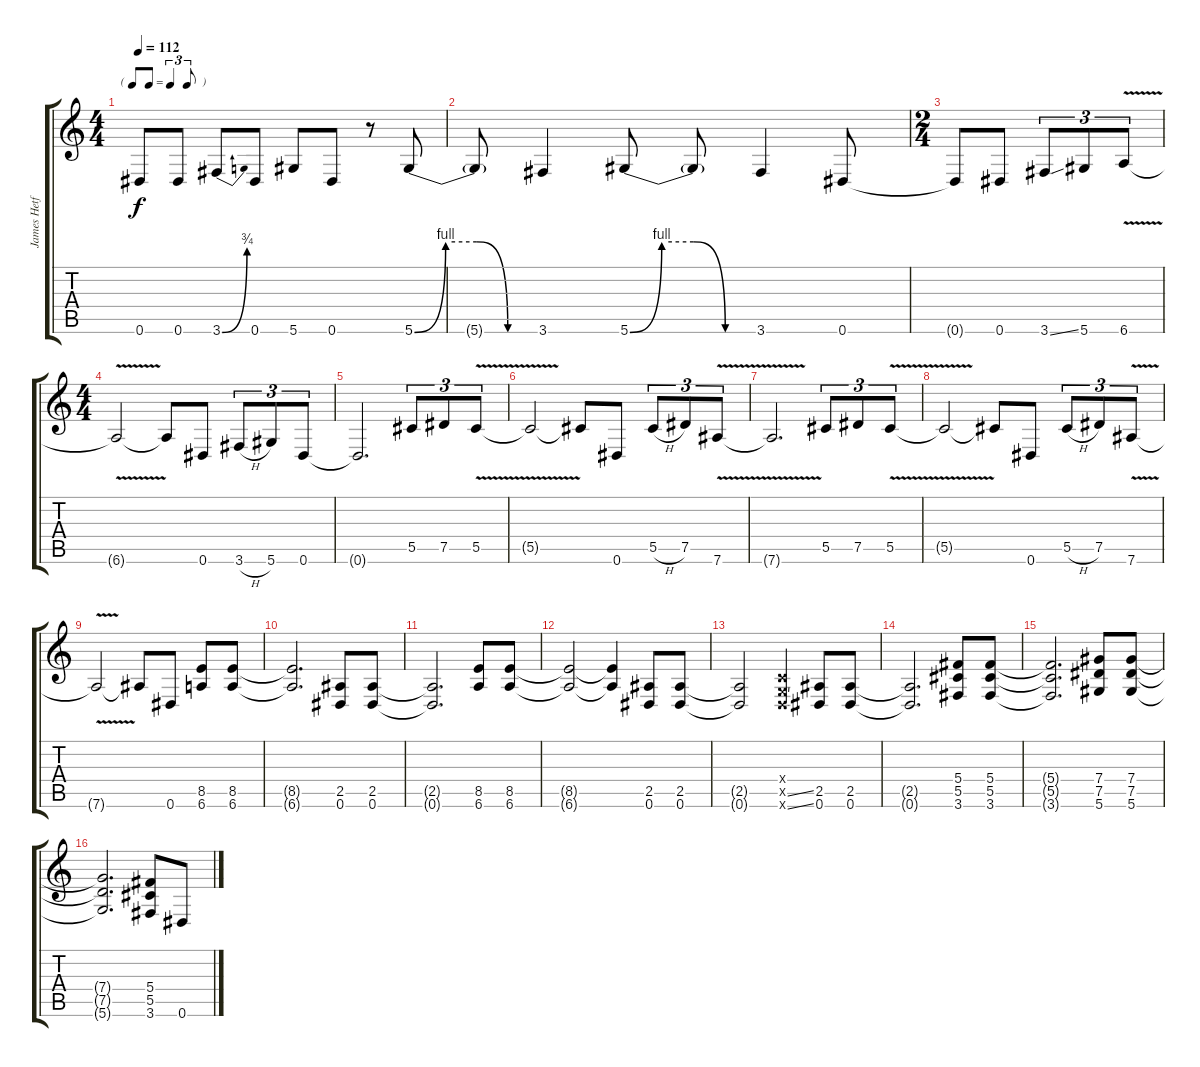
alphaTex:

\track ("James Hetfield (Gtr 1)" "James Hetf") {instrument distortionguitar}
\staff {score tabs}
\tuning (Eb4 Bb3 Gb3 Db3 Ab2 Eb2) {hide}
\ts (4 4)
\tf triplet8th
\tempo 112
\clef g2
\ks c
0.6{t}.8{dy f} 0.6.8 3.6{be (bend 0 0 60 3)}.8 0.6.8 5.6.8 0.6.8 r.8 5.6{be (custom 0 0 15 4 30 4 45 0 60 0)}.8 |
5.6{t}.8 3.6.4 5.6{be (custom 0 0 15 4 30 4 45 0 60 0)}.8 5.6{t}.8 3.6.4 0.6.8 |
\ts (2 4)
0.6{t}.8 0.6.8 3.6{ss}.8{tu (3 2)} 5.6.8{tu (3 2)} 6.6{v}.8{tu (3 2)} |
\ts (4 4)
6.6{t}.2 6.6{t}.8 0.6.8 3.6{h}.8{tu (3 2)} 5.6.8{tu (3 2)} 0.6.8{tu (3 2)} |
0.6{t}.2{d} 5.5.8{tu (3 2)} 7.5.8{tu (3 2)} 5.5{v}.8{tu (3 2)} |
5.5{t}.2 5.5{t}.8 0.6.8 5.5{h}.8{tu (3 2)} 7.5.8{tu (3 2)} 7.6{v}.8{tu (3 2)} |
7.6{t}.2{d} 5.5.8{tu (3 2)} 7.5.8{tu (3 2)} 5.5{v}.8{tu (3 2)} |
5.5{t}.2 5.5{t}.8 0.6.8 5.5{h}.8{tu (3 2)} 7.5.8{tu (3 2)} 7.6{v}.8{tu (3 2)} |
7.6{t}.2 7.6{t}.8 0.6.8 (8.5 6.6).8 (8.5 6.6).8 |
(8.5{t} 6.6{t}).2{d} (2.5 0.6).8 (2.5 0.6).8 |
(2.5{t} 0.6{t}).2{d} (8.5 6.6).8 (8.5 6.6).8 |
(8.5{t} 6.6{t}).2 (8.5{t} 6.6{t}).4 (2.5 0.6).8 (2.5 0.6).8 |
(2.5{t} 0.6{t}).2 (-1.4{x} -1.5{ss x} -1.6{ss x}).4 (2.5 0.6).8 (2.5 0.6).8 |
(2.5{t} 0.6{t}).2{d} (5.4 5.5 3.6).8 (5.4 5.5 3.6).8 |
(5.4{t} 5.5{t} 3.6{t}).2{d} (7.4 7.5 5.6).8 (7.4 7.5 5.6).8 |
(7.4{t} 7.5{t} 5.6{t}).2{d} (5.4 5.5 3.6).8 0.6.8
